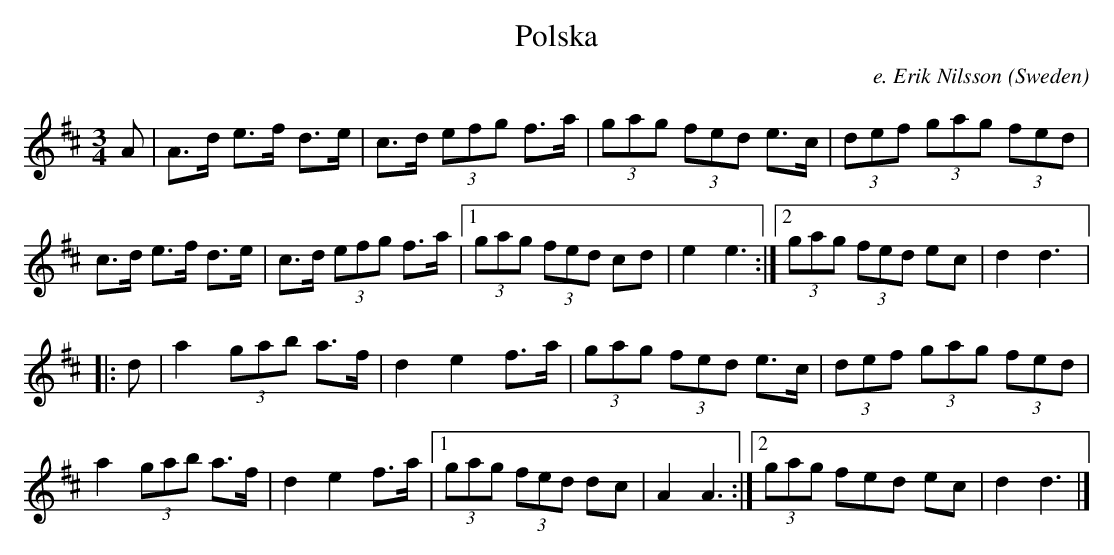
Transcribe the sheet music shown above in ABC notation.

X:1
T:Polska
C:e. Erik Nilsson
M:3/4
O:Sweden
K:D
A|\
A>d e>f d>e| c>d (3efg f>a| (3gag (3fed e>c| (3def (3gag (3fed|
c>d e>f d>e| c>d (3efg f>a\
|1 (3gag (3fed cd| e2 e3 :|2 (3gag (3fed ec| d2 d3|:
d|\
a2 (3gab a>f| d2 e2 f>a| (3gag (3fed e>c| (3def (3gag (3fed|
a2 (3gab a>f| d2 e2 f>a\
|1 (3gag (3fed dc| A2 A3:|2\
   (3gag fed ec| d2 d3|]
